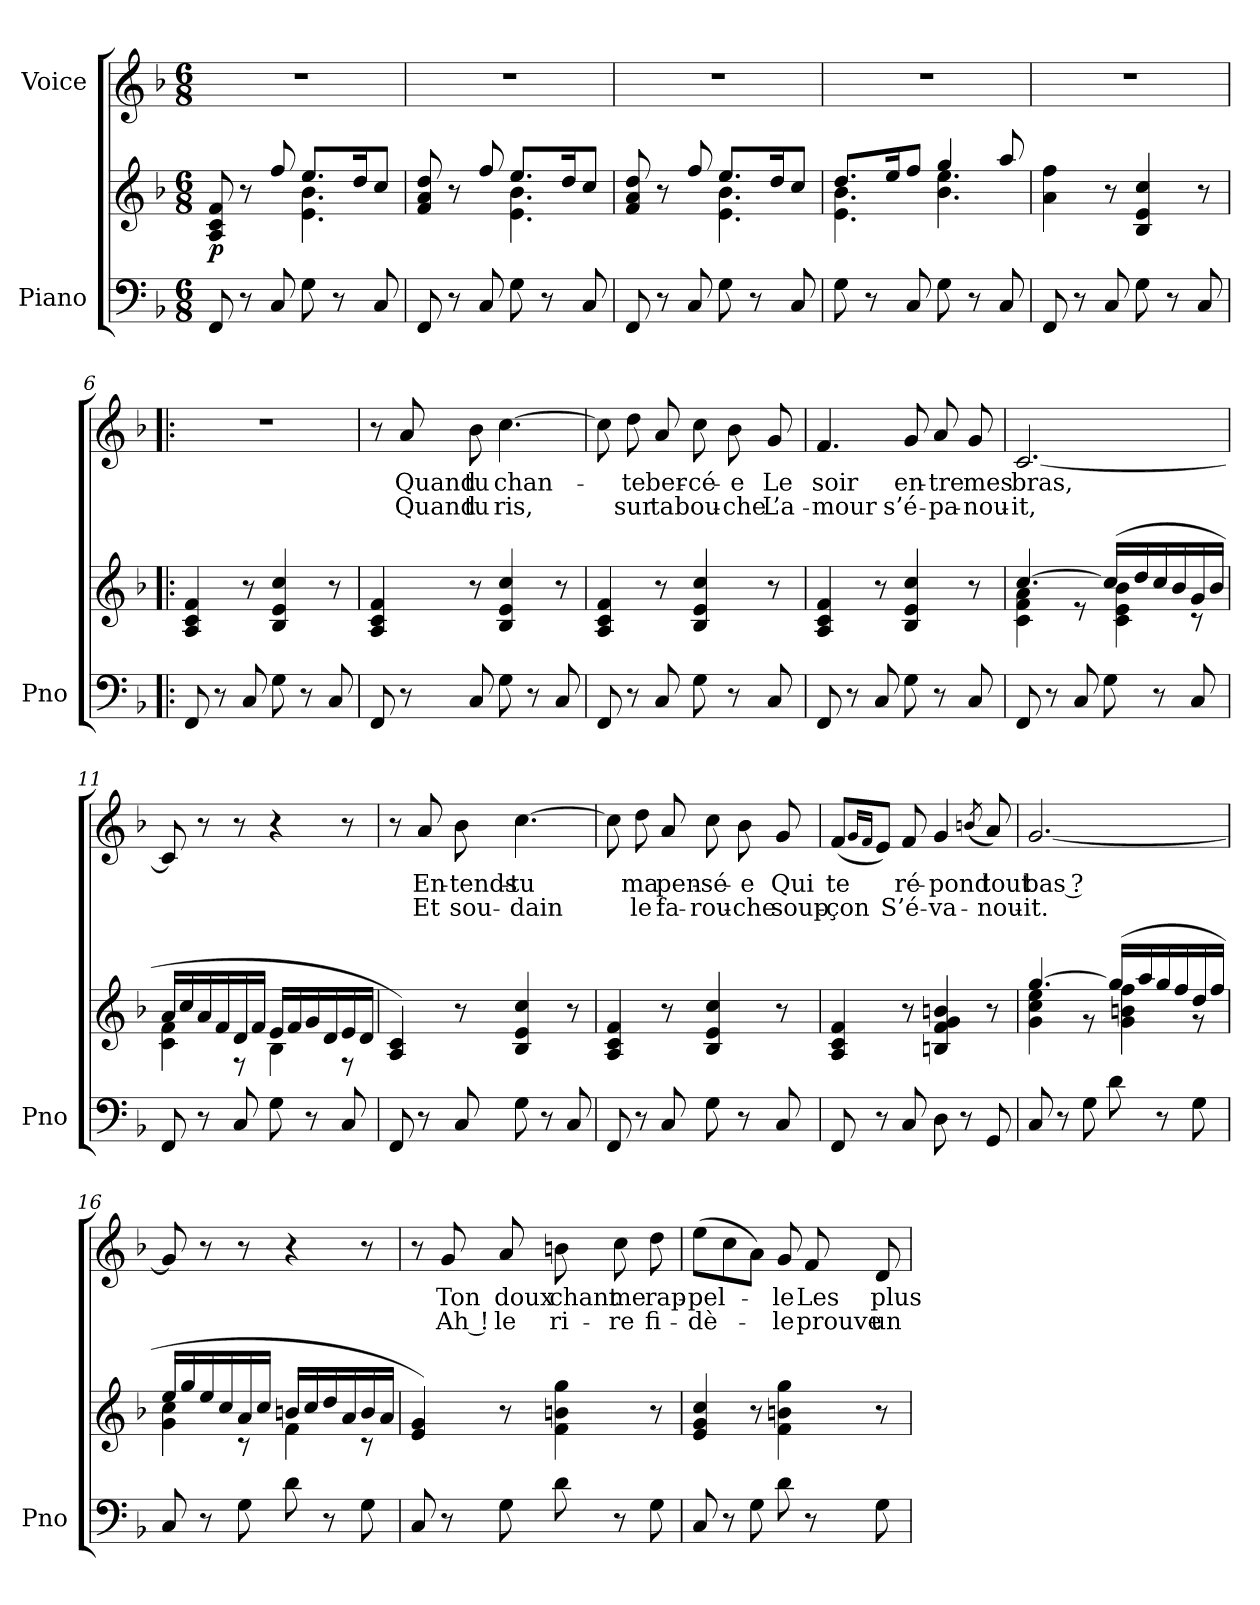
**kern	**kern	**dynam	**kern	**text	**text
*part2	*part2	*part2	*part1	*part1	*part1
*staff3	*staff2	*staff2/3	*staff1	*staff1	*staff1
*I"Piano	*	*	*I"Voice	*	*
*I'Pno	*	*	*	*	*
*clefF4	*clefG2	*	*clefG2	*	*
*k[b-]	*k[b-]	*	*k[b-]	*	*
*M6/8	*M6/8	*	*M6/8	*	*
=1	=1	=1	=1	=1	=1
*	*^	*	*	*	*
!	!	!	!LO:DY:b	!	!	!
8FF/	8A/ 8c/ 8f/	4.ryy	p	2.r	.	.
8r	8r	.	.	.	.	.
8C/	8ff/	.	.	.	.	.
8G\	8.ee/L	4.e\ 4.b-\	.	.	.	.
8r	.	.	.	.	.	.
.	16dd/K	.	.	.	.	.
8C/	8cc/J	.	.	.	.	.
=2	=2	=2	=2	=2	=2	=2
8FF/	8f/ 8a/ 8dd/	4.ryy	.	2.r	.	.
8r	8r	.	.	.	.	.
8C/	8ff/	.	.	.	.	.
8G\	8.ee/L	4.e\ 4.b-\	.	.	.	.
8r	.	.	.	.	.	.
.	16dd/K	.	.	.	.	.
8C/	8cc/J	.	.	.	.	.
=3	=3	=3	=3	=3	=3	=3
8FF/	8f/ 8a/ 8dd/	4.ryy	.	2.r	.	.
8r	8r	.	.	.	.	.
8C/	8ff/	.	.	.	.	.
8G\	8.ee/L	4.e\ 4.b-\	.	.	.	.
8r	.	.	.	.	.	.
.	16dd/K	.	.	.	.	.
8C/	8cc/J	.	.	.	.	.
=4	=4	=4	=4	=4	=4	=4
8G\	8.dd/L	4.e\ 4.b-\	.	2.r	.	.
8r	.	.	.	.	.	.
.	16ee/K	.	.	.	.	.
8C/	8ff/J	.	.	.	.	.
8G\	4gg/	4.b-\ 4.ee\	.	.	.	.
8r	.	.	.	.	.	.
8C/	8aa/	.	.	.	.	.
*	*v	*v	*	*	*	*
=5	=5	=5	=5	=5	=5
8FF/	4a\ 4ff\	.	2.r	.	.
8r	.	.	.	.	.
8C/	8r	.	.	.	.
8G\	4B-/ 4e/ 4cc/	.	.	.	.
8r	.	.	.	.	.
8C/	8r	.	.	.	.
!!LO:LB:g=z
=6!|:	=6!|:	=6!|:	=6!|:	=6!|:	=6!|:
8FF/	4A/ 4c/ 4f/	.	2.r	.	.
8r	.	.	.	.	.
8C/	8r	.	.	.	.
8G\	4B-/ 4e/ 4cc/	.	.	.	.
8r	.	.	.	.	.
8C/	8r	.	.	.	.
=7	=7	=7	=7	=7	=7
8FF/	4A/ 4c/ 4f/	.	8r	.	.
!	!	!	!	!LO:LY:b	!LO:LY:b
8r	.	.	8a/	Quand	Quand
!	!	!	!	!LO:LY:b	!LO:LY:b
8C/	8r	.	8b-\	tu	tu
!	!	!	!	!LO:LY:b	!LO:LY:b
8G\	4B-/ 4e/ 4cc/	.	[4.cc\	chan-	ris,
8r	.	.	.	.	.
8C/	8r	.	.	.	.
=8	=8	=8	=8	=8	=8
8FF/	4A/ 4c/ 4f/	.	8cc\]	.	.
!	!	!	!	!LO:LY:b	!LO:LY:b
8r	.	.	8dd\	-te	sur
!	!	!	!	!LO:LY:b	!LO:LY:b
8C/	8r	.	8a/	ber-	ta
!	!	!	!	!LO:LY:b	!LO:LY:b
8G\	4B-/ 4e/ 4cc/	.	8cc\	-cé-	bou-
!	!	!	!	!LO:LY:b	!LO:LY:b
8r	.	.	8b-\	-e	-che
!	!	!	!	!LO:LY:b	!LO:LY:b
8C/	8r	.	8g/	Le	L’a-
=9	=9	=9	=9	=9	=9
!	!	!	!	!LO:LY:b	!LO:LY:b
8FF/	4A/ 4c/ 4f/	.	4.f/	soir	-mour
8r	.	.	.	.	.
8C/	8r	.	.	.	.
!	!	!	!	!LO:LY:b	!LO:LY:b
8G\	4B-/ 4e/ 4cc/	.	8g/	en-	s’é-
!	!	!	!	!LO:LY:b	!LO:LY:b
8r	.	.	8a/	-tre	-pa-
!	!	!	!	!LO:LY:b	!LO:LY:b
8C/	8r	.	8g/	mes	-nou-
=10	=10	=10	=10	=10	=10
*	*^	*	*	*	*
!	!	!	!	!	!LO:LY:b	!LO:LY:b
8FF/	[4.cc/	4c\ 4f\ 4a\	.	[2.c/	bras,	-it,
8r	.	.	.	.	.	.
8C/	.	8r	.	.	.	.
8G\	(16cc/LL]	4c\ 4e\ 4b-\	.	.	.	.
.	16dd/	.	.	.	.	.
8r	16cc/	.	.	.	.	.
.	16b-/	.	.	.	.	.
8C/	16g/	8r	.	.	.	.
.	16b-/JJ	.	.	.	.	.
!!LO:LB:g=z
=11	=11	=11	=11	=11	=11	=11
8FF/	16a/LL	4c\ 4f\	.	8c/]	.	.
.	16cc/	.	.	.	.	.
8r	16a/	.	.	8r	.	.
.	16f/	.	.	.	.	.
8C/	16d/	8r	.	8r	.	.
.	16f/JJ	.	.	.	.	.
8G\	16e/LL	4B-\	.	4r	.	.
.	16f/	.	.	.	.	.
8r	16g/	.	.	.	.	.
.	16d/	.	.	.	.	.
8C/	16e/	8r	.	8r	.	.
.	16d/JJ	.	.	.	.	.
*	*v	*v	*	*	*	*
=12	=12	=12	=12	=12	=12
8FF/	4A/ 4c/)	.	8r	.	.
!	!	!	!	!LO:LY:b	!LO:LY:b
8r	.	.	8a/	En-	Et
!	!	!	!	!LO:LY:b	!LO:LY:b
8C/	8r	.	8b-\	-tends-	sou-
!	!	!	!	!LO:LY:b	!LO:LY:b
8G\	4B-/ 4e/ 4cc/	.	[4.cc\	-tu	-dain
8r	.	.	.	.	.
8C/	8r	.	.	.	.
=13	=13	=13	=13	=13	=13
8FF/	4A/ 4c/ 4f/	.	8cc\]	.	.
!	!	!	!	!LO:LY:b	!LO:LY:b
8r	.	.	8dd\	ma	le
!	!	!	!	!LO:LY:b	!LO:LY:b
8C/	8r	.	8a/	pen-	fa-
!	!	!	!	!LO:LY:b	!LO:LY:b
8G\	4B-/ 4e/ 4cc/	.	8cc\	-sé-	-rou-
!	!	!	!	!LO:LY:b	!LO:LY:b
8r	.	.	8b-\	-e	-che
!	!	!	!	!LO:LY:b	!LO:LY:b
8C/	8r	.	8g/	Qui	soup-
=14	=14	=14	=14	=14	=14
!	!	!	!	!LO:LY:b	!LO:LY:b
8FF/	4A/ 4c/ 4f/	.	(8f/L	te	-çon
.	.	.	16qg/LL	.	.
.	.	.	16qf/JJ	.	.
8r	.	.	8e/J)	.	.
!	!	!	!	!LO:LY:b	!LO:LY:b
8C/	8r	.	8f/	ré-	S’é-
!	!	!	!	!LO:LY:b	!LO:LY:b
8D\	4Bn/ 4f/ 4g/ 4bn/	.	4g/	-pond	-va-
8r	.	.	.	.	.
.	.	.	(8qbn/	.	.
!	!	!	!	!LO:LY:b	!LO:LY:b
8GG/	8r	.	8a/)	tout	-nou-
=15	=15	=15	=15	=15	=15
*	*^	*	*	*	*
!	!	!	!	!	!LO:LY:b	!LO:LY:b
8C/	[4.gg/	4g\ 4cc\ 4ee\	.	[2.g/	bas ?	-it.
8r	.	.	.	.	.	.
8G\	.	8r	.	.	.	.
8d\	(16gg/LL]	4g\ 4bn\ 4ff\	.	.	.	.
.	16aa/	.	.	.	.	.
8r	16gg/	.	.	.	.	.
.	16ff/	.	.	.	.	.
8G\	16dd/	8r	.	.	.	.
.	16ff/JJ	.	.	.	.	.
!!LO:LB:g=z
=16	=16	=16	=16	=16	=16	=16
8C/	16ee/LL	4g\ 4cc\	.	8g/]	.	.
.	16gg/	.	.	.	.	.
8r	16ee/	.	.	8r	.	.
.	16cc/	.	.	.	.	.
8G\	16a/	8r	.	8r	.	.
.	16cc/JJ	.	.	.	.	.
8d\	16bn/LL	4f\	.	4r	.	.
.	16cc/	.	.	.	.	.
8r	16dd/	.	.	.	.	.
.	16a/	.	.	.	.	.
8G\	16b/	8r	.	8r	.	.
.	16a/JJ	.	.	.	.	.
*	*v	*v	*	*	*	*
=17	=17	=17	=17	=17	=17
8C/	4e/ 4g/)	.	8r	.	.
!	!	!	!	!LO:LY:b	!LO:LY:b
8r	.	.	8g/	Ton	Ah !
!	!	!	!	!LO:LY:b	!LO:LY:b
8G\	8r	.	8a/	doux	le
!	!	!	!	!LO:LY:b	!LO:LY:b
8d\	4f\ 4bn\ 4gg\	.	8bn\	chant	ri-
!	!	!	!	!LO:LY:b	!LO:LY:b
8r	.	.	8cc\	me	-re
!	!	!	!	!LO:LY:b	!LO:LY:b
8G\	8r	.	8dd\	rap-	fi-
=18	=18	=18	=18	=18	=18
!	!	!	!	!LO:LY:b	!LO:LY:b
8C/	4e/ 4g/ 4cc/	.	(8ee\L	-pel-	-dè-
8r	.	.	8cc\	.	.
8G\	8r	.	8a\J)	.	.
!	!	!	!	!LO:LY:b	!LO:LY:b
8d\	4f\ 4bn\ 4gg\	.	8g/	-le	-le
!	!	!	!	!LO:LY:b	!LO:LY:b
8r	.	.	8f/	Les	prouve
!	!	!	!	!LO:LY:b	!LO:LY:b
8G\	8r	.	8d/	plus	un
=	=	=	=	=	=
*-	*-	*-	*-	*-	*-
